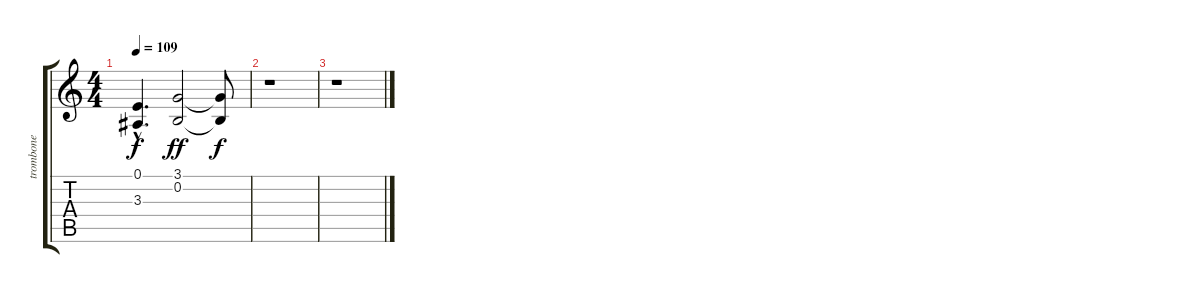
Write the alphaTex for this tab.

\track ("trombone" "trombone") {instrument trumpet}
\staff {score tabs}
\tuning (E4 B3 G3 D3 A2 E2) {hide}
\ts (4 4)
\tempo 109
\clef g2
\ks c
(0.1{hac t} 3.3{hac t}).4{d dy f} (3.1 0.2).2{dy ff} (3.1{t} 0.2{t}).8{dy f} |
r.1 |
r.1
